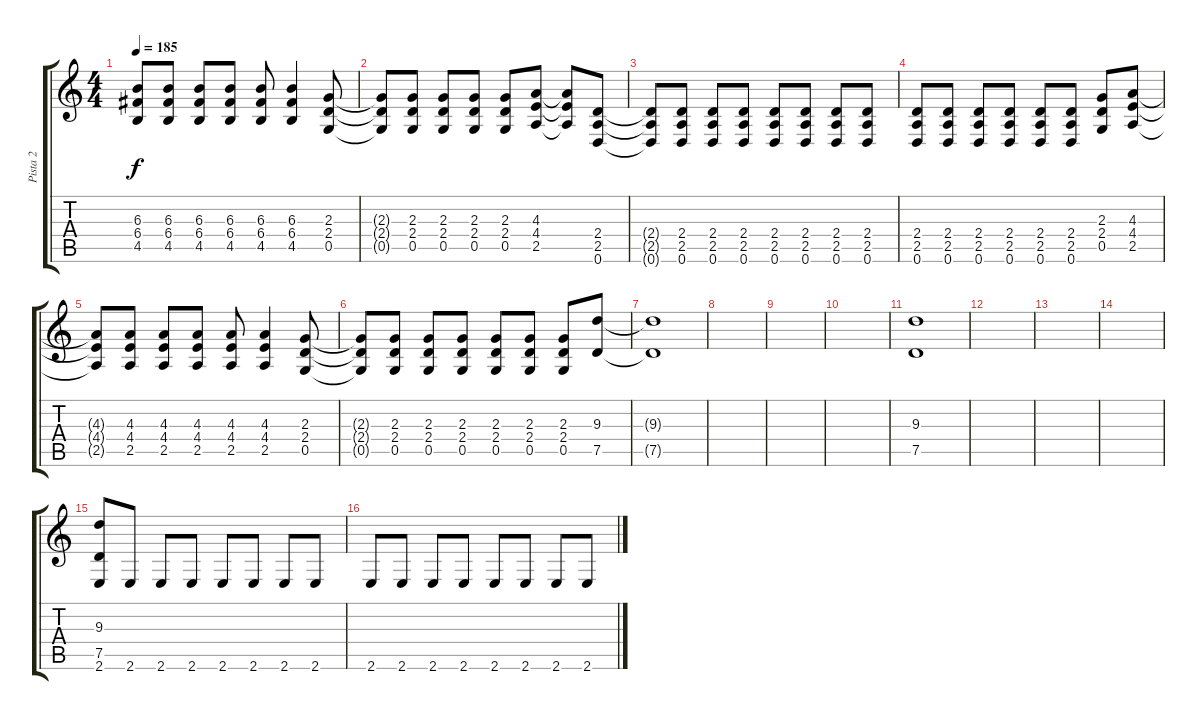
\track ("Pista 2" "Pista 2") {instrument distortionguitar}
\staff {score tabs}
\tuning (D4 A3 F3 C3 G2 D2) {hide}
\ts (4 4)
\tempo 185
\clef g2
\ks c
(6.3{t} 6.4{t} 4.5{t}).8{dy f} (6.3 6.4 4.5).8 (6.3 6.4 4.5).8 (6.3 6.4 4.5).8 (6.3 6.4 4.5).8 (6.3 6.4 4.5).4 (2.3 2.4 0.5).8 |
(2.3{t} 2.4{t} 0.5{t}).8 (2.3 2.4 0.5).8 (2.3 2.4 0.5).8 (2.3 2.4 0.5).8 (2.3 2.4 0.5).8 (4.3 4.4 2.5).8 (4.3{t} 4.4{t} 2.5{t}).8 (2.4 2.5 0.6).8 |
(2.4{t} 2.5{t} 0.6{t}).8 (2.4 2.5 0.6).8 (2.4 2.5 0.6).8 (2.4 2.5 0.6).8 (2.4 2.5 0.6).8 (2.4 2.5 0.6).8 (2.4 2.5 0.6).8 (2.4 2.5 0.6).8 |
(2.4 2.5 0.6).8 (2.4 2.5 0.6).8 (2.4 2.5 0.6).8 (2.4 2.5 0.6).8 (2.4 2.5 0.6).8 (2.4 2.5 0.6).8 (2.3 2.4 0.5).8 (4.3 4.4 2.5).8 |
(4.3{t} 4.4{t} 2.5{t}).8 (4.3 4.4 2.5).8 (4.3 4.4 2.5).8 (4.3 4.4 2.5).8 (4.3 4.4 2.5).8 (4.3 4.4 2.5).4 (2.3 2.4 0.5).8 |
(2.3{t} 2.4{t} 0.5{t}).8 (2.3 2.4 0.5).8 (2.3 2.4 0.5).8 (2.3 2.4 0.5).8 (2.3 2.4 0.5).8 (2.3 2.4 0.5).8 (2.3 2.4 0.5).8 (9.3 7.5).8 |
(9.3{t} 7.5{t}).1 |
|
|
|
(9.3 7.5).1 |
|
|
|
(9.3 7.5 2.6).8 2.6.8 2.6.8 2.6.8 2.6.8 2.6.8 2.6.8 2.6.8 |
2.6.8 2.6.8 2.6.8 2.6.8 2.6.8 2.6.8 2.6.8 2.6.8
